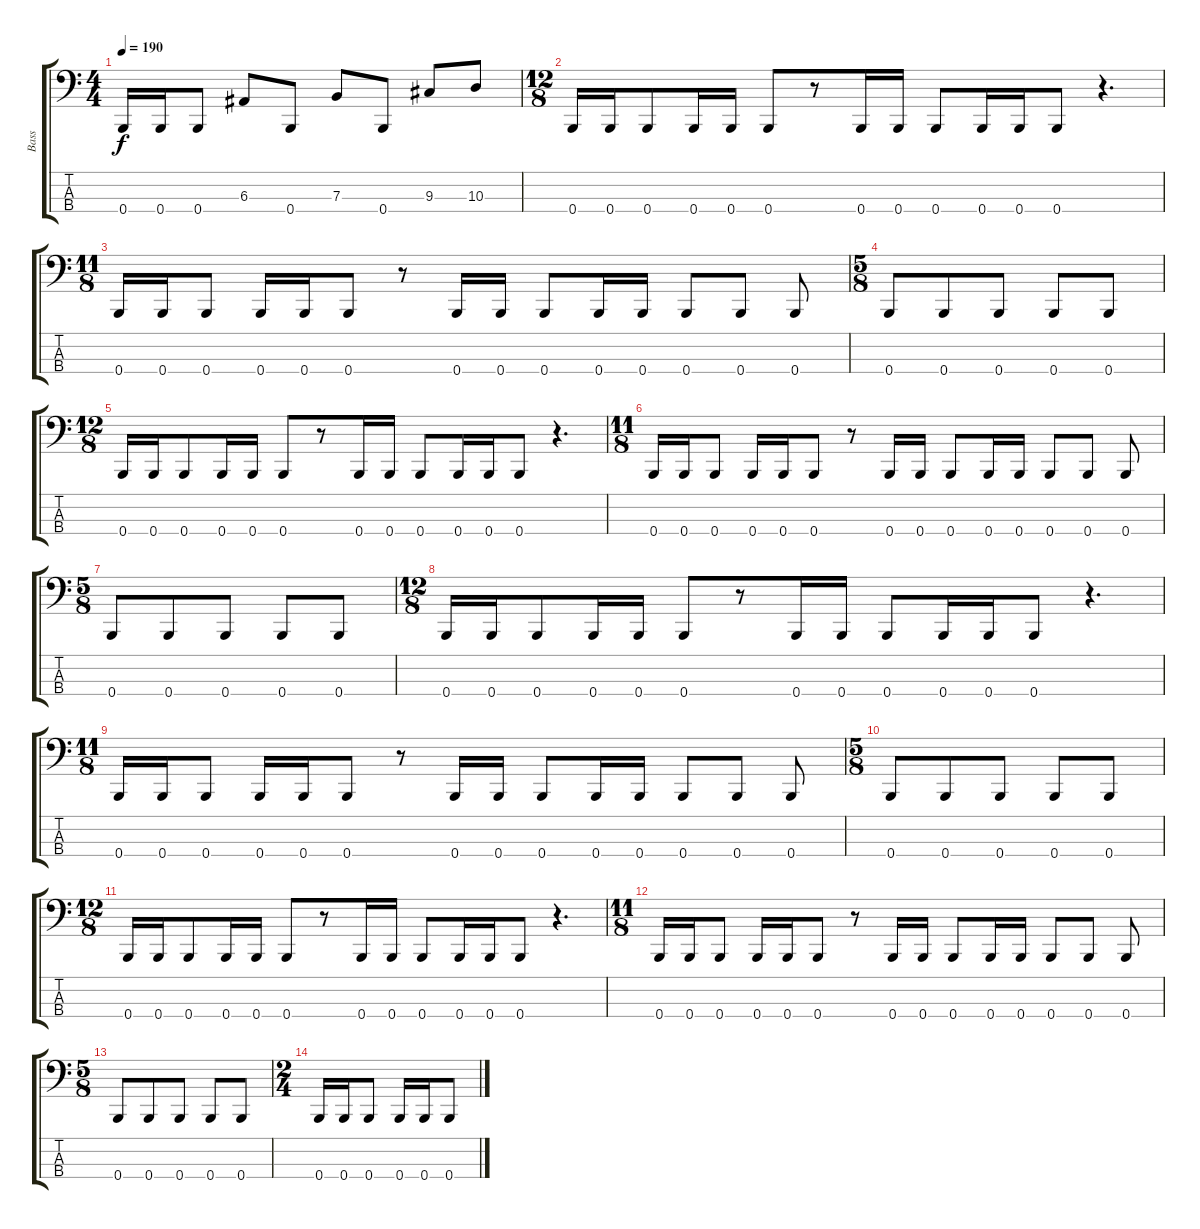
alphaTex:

\track ("Bass" "Bass") {instrument electricbasspick}
\staff {score tabs}
\tuning (D2 A1 E1 B0) {hide}
\ts (4 4)
\tempo 190
\clef f4
\ks c
0.4.16{dy f} 0.4.16 0.4.8 6.3.8 0.4.8 7.3.8 0.4.8 9.3.8 10.3.8 |
\ts (12 8)
0.4.16 0.4.16 0.4.8 0.4.16 0.4.16 0.4.8 r.8 0.4.16 0.4.16 0.4.8 0.4.16 0.4.16 0.4.8 r.4{d} |
\ts (11 8)
0.4.16 0.4.16 0.4.8 0.4.16 0.4.16 0.4.8 r.8 0.4.16 0.4.16 0.4.8 0.4.16 0.4.16 0.4.8 0.4.8 0.4.8 |
\ts (5 8)
0.4.8 0.4.8 0.4.8 0.4.8 0.4.8 |
\ts (12 8)
0.4.16 0.4.16 0.4.8 0.4.16 0.4.16 0.4.8 r.8 0.4.16 0.4.16 0.4.8 0.4.16 0.4.16 0.4.8 r.4{d} |
\ts (11 8)
0.4.16 0.4.16 0.4.8 0.4.16 0.4.16 0.4.8 r.8 0.4.16 0.4.16 0.4.8 0.4.16 0.4.16 0.4.8 0.4.8 0.4.8 |
\ts (5 8)
0.4.8 0.4.8 0.4.8 0.4.8 0.4.8 |
\ts (12 8)
0.4.16 0.4.16 0.4.8 0.4.16 0.4.16 0.4.8 r.8 0.4.16 0.4.16 0.4.8 0.4.16 0.4.16 0.4.8 r.4{d} |
\ts (11 8)
0.4.16 0.4.16 0.4.8 0.4.16 0.4.16 0.4.8 r.8 0.4.16 0.4.16 0.4.8 0.4.16 0.4.16 0.4.8 0.4.8 0.4.8 |
\ts (5 8)
0.4.8 0.4.8 0.4.8 0.4.8 0.4.8 |
\ts (12 8)
0.4.16 0.4.16 0.4.8 0.4.16 0.4.16 0.4.8 r.8 0.4.16 0.4.16 0.4.8 0.4.16 0.4.16 0.4.8 r.4{d} |
\ts (11 8)
0.4.16 0.4.16 0.4.8 0.4.16 0.4.16 0.4.8 r.8 0.4.16 0.4.16 0.4.8 0.4.16 0.4.16 0.4.8 0.4.8 0.4.8 |
\ts (5 8)
0.4.8 0.4.8 0.4.8 0.4.8 0.4.8 |
\ts (2 4)
0.4.16 0.4.16 0.4.8 0.4.16 0.4.16 0.4.8
